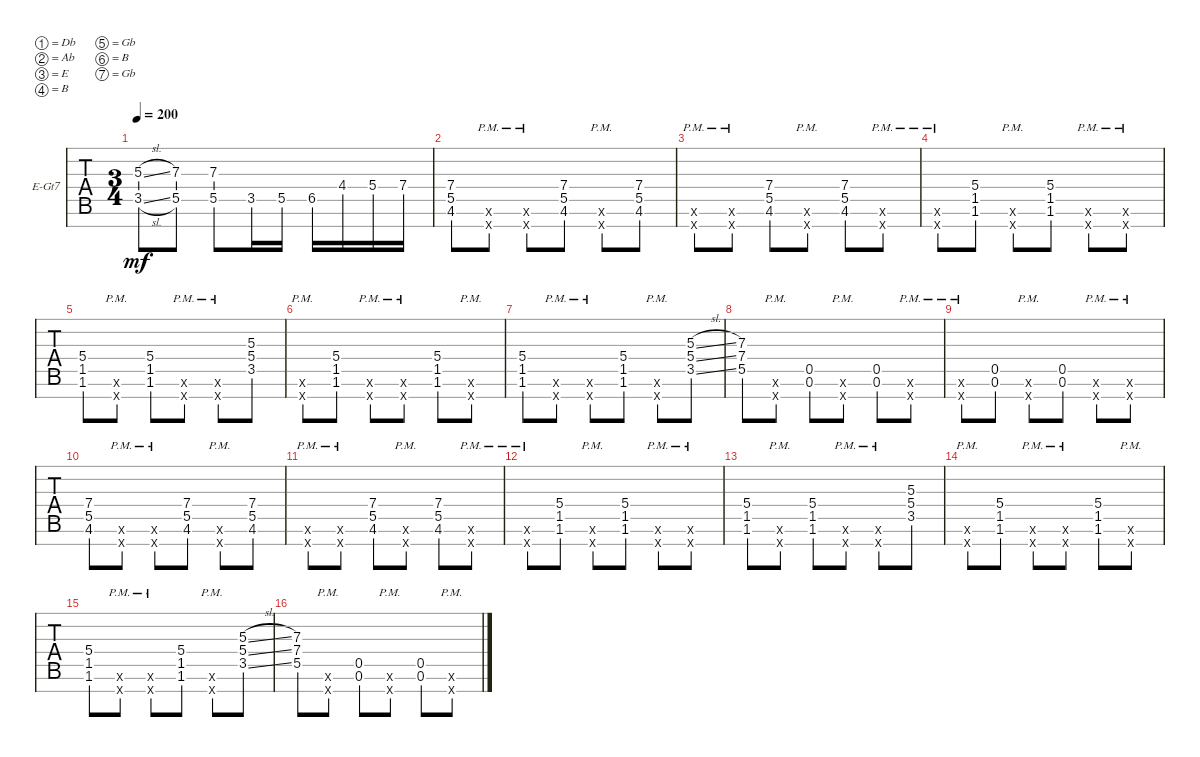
\bracketExtendMode groupsimilarinstruments
\firstSystemTrackNameOrientation horizontal
\otherSystemsTrackNameOrientation horizontal
\track ("Electric Guitar" "E-Gt7") {instrument distortionguitar}
\staff {tabs}
\tuning (Db4 Ab3 E3 B2 Gb2 B1 Gb1)
\ts (3 4)
\tempo 200
\clef g2
\ks c
(3.5{sl} 5.3{sl}).8{dy mf} (5.5 7.3).8 (5.5 7.3).8 3.5.16 5.5.16 6.5.16 4.4.16 5.4.16 7.4.16 |
(7.4 5.5 4.6).8 (0.7{pm x} 0.6{pm x}).8 (0.6{pm x} 0.7{pm x}).8 (4.6 5.5 7.4).8 (0.6{pm x} 0.7{pm x}).8 (4.6 5.5 7.4).8 |
(0.6{pm x} 0.7{pm x}).8 (0.7{pm x} 0.6{pm x}).8 (4.6 5.5 7.4).8 (0.6{pm x} 0.7{pm x}).8 (7.4 5.5 4.6).8 (0.7{pm x} 0.6{pm x}).8 |
(0.6{pm x} 0.7{pm x}).8 (1.6 1.5 5.4).8 (0.6{pm x} 0.7{pm x}).8 (1.6 1.5 5.4).8 (0.7{pm x} 0.6{pm x}).8 (0.7{pm x} 0.6{pm x}).8 |
(1.6 1.5 5.4).8 (0.7{pm x} 0.6{pm x}).8 (1.6 1.5 5.4).8 (0.7{pm x} 0.6{pm x}).8 (0.7{pm x} 0.6{pm x}).8 (5.3 5.4 3.5).8 |
(0.7{pm x} 0.6{pm x}).8 (1.6 1.5 5.4).8 (0.7{pm x} 0.6{pm x}).8 (0.7{pm x} 0.6{pm x}).8 (1.6 1.5 5.4).8 (0.7{pm x} 0.6{pm x}).8 |
(1.6 1.5 5.4).8 (0.7{pm x} 0.6{pm x}).8 (0.7{pm x} 0.6{pm x}).8 (1.6 1.5 5.4).8 (0.7{pm x} 0.6{pm x}).8 (5.4{sl} 5.3{sl} 3.5{sl}).8 |
(7.3 7.4 5.5).8 (0.7{pm x} 0.6{pm x}).8 (0.6 0.5).8 (0.6{pm x} 0.7{pm x}).8 (0.6 0.5).8 (0.6{pm x} 0.7{pm x}).8 |
(0.6{pm x} 0.7{pm x}).8 (0.6 0.5).8 (0.6{pm x} 0.7{pm x}).8 (0.6 0.5).8 (0.6{pm x} 0.7{pm x}).8 (0.6{pm x} 0.7{pm x}).8 |
(7.4 5.5 4.6).8 (0.7{pm x} 0.6{pm x}).8 (0.6{pm x} 0.7{pm x}).8 (4.6 5.5 7.4).8 (0.6{pm x} 0.7{pm x}).8 (4.6 5.5 7.4).8 |
(0.6{pm x} 0.7{pm x}).8 (0.7{pm x} 0.6{pm x}).8 (4.6 5.5 7.4).8 (0.6{pm x} 0.7{pm x}).8 (7.4 5.5 4.6).8 (0.7{pm x} 0.6{pm x}).8 |
(0.6{pm x} 0.7{pm x}).8 (1.6 1.5 5.4).8 (0.6{pm x} 0.7{pm x}).8 (1.6 1.5 5.4).8 (0.7{pm x} 0.6{pm x}).8 (0.7{pm x} 0.6{pm x}).8 |
(1.6 1.5 5.4).8 (0.7{pm x} 0.6{pm x}).8 (1.6 1.5 5.4).8 (0.7{pm x} 0.6{pm x}).8 (0.7{pm x} 0.6{pm x}).8 (5.3 5.4 3.5).8 |
(0.7{pm x} 0.6{pm x}).8 (1.6 1.5 5.4).8 (0.7{pm x} 0.6{pm x}).8 (0.7{pm x} 0.6{pm x}).8 (1.6 1.5 5.4).8 (0.7{pm x} 0.6{pm x}).8 |
(1.6 1.5 5.4).8 (0.7{pm x} 0.6{pm x}).8 (0.7{pm x} 0.6{pm x}).8 (1.6 1.5 5.4).8 (0.7{pm x} 0.6{pm x}).8 (5.4{sl} 5.3{sl} 3.5{sl}).8 |
(7.3 7.4 5.5).8 (0.7{pm x} 0.6{pm x}).8 (0.6 0.5).8 (0.6{pm x} 0.7{pm x}).8 (0.6 0.5).8 (0.6{pm x} 0.7{pm x}).8
